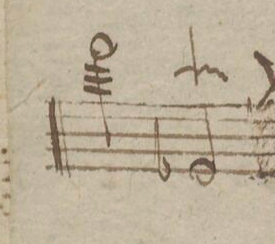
**kern	**dynam
*I"Violino Principal	*
*clefG2	*
*k[b-]	*
*met(c|)	*
*M2/2	*
2fff\	.
2e-XT/	.
=116	=116
*-	*-
